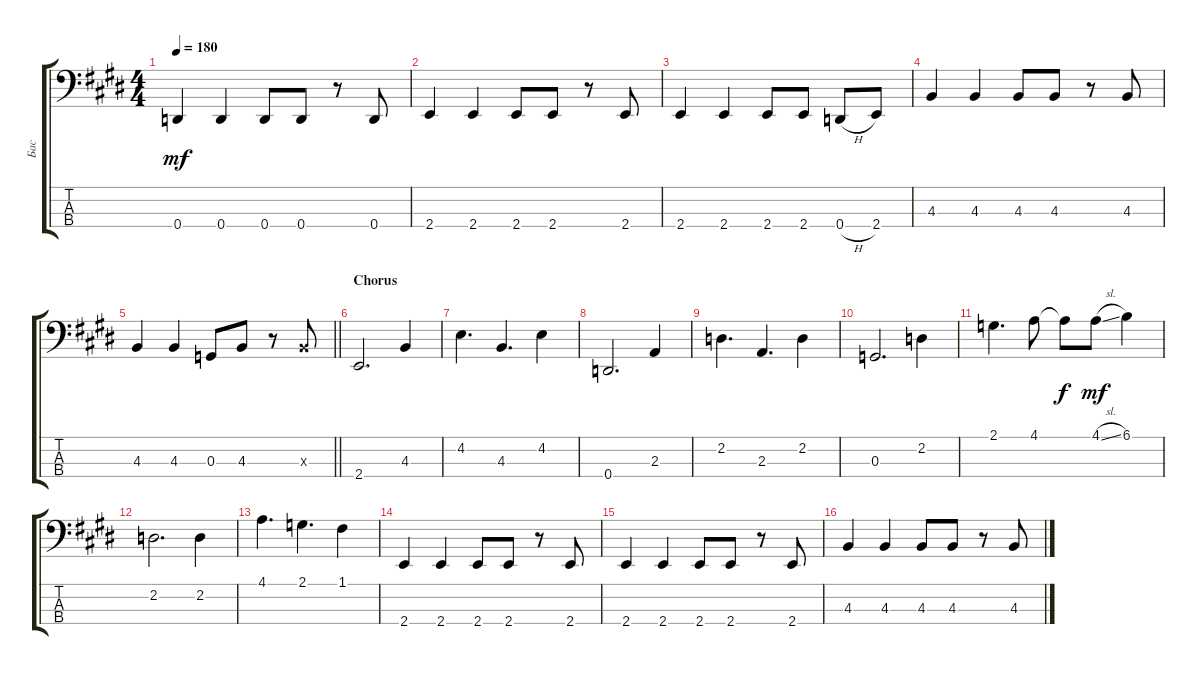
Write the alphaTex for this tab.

\track ("Бас" "Бас") {instrument electricbassfinger}
\staff {score tabs}
\tuning (F2 C2 G1 D1) {hide}
\ts (4 4)
\tempo 180
\clef f4
\ks c#minor
0.4.4{dy mf} 0.4.4 0.4.8 0.4.8 r.8 0.4.8 |
2.4.4 2.4.4 2.4.8 2.4.8 r.8 2.4.8 |
2.4.4 2.4.4 2.4.8 2.4.8 0.4{h}.8 2.4.8 |
4.3.4 4.3.4 4.3.8 4.3.8 r.8 4.3.8 |
\barLineRight lightlight
4.3.4 4.3.4 0.3.8 4.3.8 r.8 4.3{x}.8 |
\section ("" "Chorus")
2.4.2{d} 4.3.4 |
4.2.4{d} 4.3.4{d} 4.2.4 |
0.4.2{d} 2.3.4 |
2.2.4{d} 2.3.4{d} 2.2.4 |
0.3.2{d} 2.2.4 |
2.1.4{d} 4.1.8 4.1{t}.8{dy f} 4.1{sl}.8{dy mf} 6.1.4 |
2.2.2{d} 2.2.4 |
4.1.4{d} 2.1.4{d} 1.1.4 |
2.4.4 2.4.4 2.4.8 2.4.8 r.8 2.4.8 |
2.4.4 2.4.4 2.4.8 2.4.8 r.8 2.4.8 |
4.3.4 4.3.4 4.3.8 4.3.8 r.8 4.3.8
